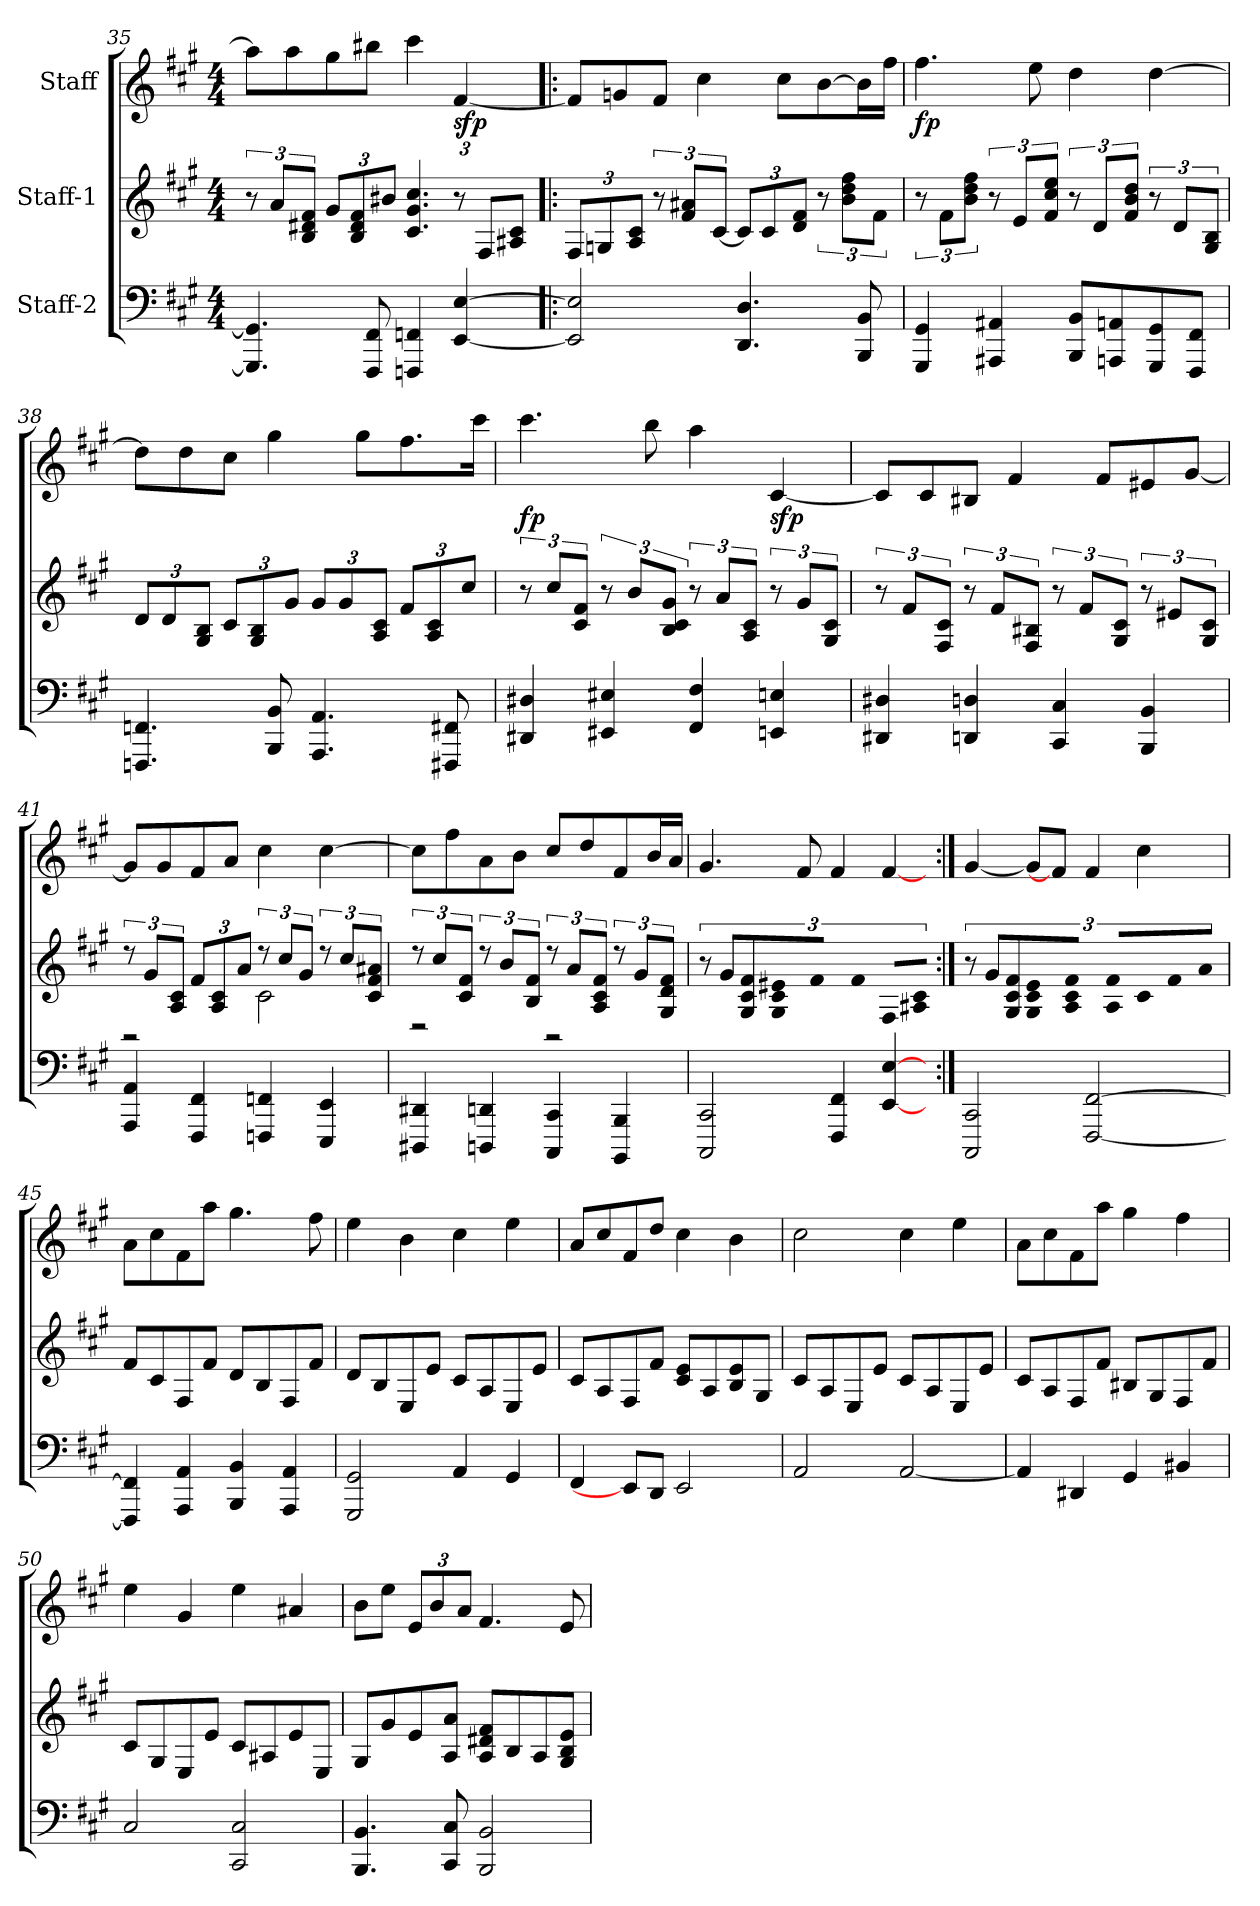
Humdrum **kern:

**kern	**kern	**kern	**dynam
*part3	*part2	*part1	*part1
*staff3	*staff2	*staff1	*staff1
*I"Staff-2	*I"Staff-1	*I"Staff	*
!!LO:LB:g=z
*clefF4	*clefG2	*clefG2	*
*k[f#c#g#]	*k[f#c#g#]	*k[f#c#g#]	*
*M4/4	*M4/4	*M4/4	*
=35	=35	=35	=35
4.GGG#/] 4.GG#/]	12r	8aa\L]	.
.	12a/L	.	.
.	.	8aa\	.
.	12B/ 12d#X/ 12f#/J	.	.
*	*Xbrackettup	*	*
.	12g#/L	8gg#\	.
.	12B/ 12d#/ 12f#/	.	.
8FFF#/ 8FF#/	.	8bb#X\J	.
.	12b#X/J	.	.
4FFFn/ 4FFn/	6.c#/ 6.g#/ 6.cc#/	4ccc#\	.
*	*brackettup	*	*
!	!	!	!LO:DY:b
[4EE/ [4E/	12r	[4f#/	sfp
.	12F#/L	.	.
.	12A#X/ 12c#/J	.	.
=36!|:	=36!|:	=36!|:	=36!|:
*	*Xbrackettup	*	*
2EE/] 2E/]	12F#/L	8f#/L]	.
.	12Gn/	.	.
.	.	8gn/	.
.	12A/ 12c#/J	.	.
*	*brackettup	*	*
.	12r	8f#/J	.
.	12f#/ 12a#X/L	.	.
.	.	4cc#\	.
.	[12c#/J	.	.
*	*Xbrackettup	*	*
4.DD/ 4.D/	12c#/L]	.	.
.	12c#/	.	.
.	.	8cc#\L	.
.	12d/ 12f#/J	.	.
*	*brackettup	*	*
.	12r	[8b\	.
.	12b\ 12dd\ 12ff#\L	.	.
8BBB/ 8BB/	.	16b\L]	.
.	12f#\J	.	.
.	.	16ff#\JJ	.
!!LO:LB:g=z
=37	=37	=37	=37
!	!	!	!LO:DY:b
4GGG#/ 4GG#/	12r	4.ff#\	fp
.	12f#\L	.	.
.	12b\ 12dd\ 12ff#\J	.	.
4AAA#X/ 4AA#X/	12r	.	.
.	12e/L	.	.
.	.	8ee\	.
.	12f#/ 12cc#/ 12ee/J	.	.
8BBB/ 8BB/L	12r	4dd\	.
.	12d/L	.	.
8AAAn/ 8AAn/	.	.	.
.	12f#/ 12b/ 12dd/J	.	.
8GGG#/ 8GG#/	12r	[4dd\	.
.	12d/L	.	.
8FFF#/ 8FF#/J	.	.	.
.	12G#/ 12B/J	.	.
!!LO:PB:g=z
=38	=38	=38	=38
*	*Xbrackettup	*	*
4.FFFn/ 4.FFn/	12d/L	8dd\L]	.
.	12d/	.	.
.	.	8dd\	.
.	12G#/ 12B/J	.	.
.	12c#/L	8cc#\J	.
.	12G#/ 12B/	.	.
8BBB/ 8BB/	.	4gg#\	.
.	12g#/J	.	.
4.AAA/ 4.AA/	12g#/L	.	.
.	12g#/	.	.
.	.	8gg#\L	.
.	12A/ 12c#/J	.	.
.	12f#/L	8.ff#\	.
.	12A/ 12c#/	.	.
8FFF#X/ 8FF#X/	.	.	.
.	12cc#/J	.	.
.	.	16ccc#\Jk	.
=39	=39	=39	=39
*	*brackettup	*	*
!	!	!	!LO:DY:b
4DD#X/ 4D#X/	12r	4.ccc#\	fp
.	12cc#/L	.	.
.	12c#/ 12f#/J	.	.
4EE#X/ 4E#X/	12r	.	.
.	12b/L	.	.
.	.	8bb\	.
.	12B/ 12c#/ 12g#/J	.	.
4FF#/ 4F#/	12r	4aa\	.
.	12a/L	.	.
.	12A/ 12c#/J	.	.
!	!	!	!LO:DY:b
4EEn/ 4En/	12r	[4c#/	sfp
.	12g#/L	.	.
.	12G#/ 12c#/J	.	.
!!LO:LB:g=z
=40	=40	=40	=40
4DD#X/ 4D#X/	12r	8c#/L]	.
.	12f#/L	.	.
.	.	8c#/	.
.	12F#/ 12c#/J	.	.
4DDn/ 4Dn/	12r	8B#X/J	.
.	12f#/L	.	.
.	.	4f#/	.
.	12F#/ 12B#X/J	.	.
4CC#/ 4C#/	12r	.	.
.	12f#/L	.	.
.	.	8f#/L	.
.	12G#/ 12c#/J	.	.
4BBB/ 4BB/	12r	8e#X/	.
.	12e#X/L	.	.
.	.	[8g#/J	.
.	12G#/ 12c#/J	.	.
!!LO:LB:g=z
=41	=41	=41	=41
*	*^	*	*
4AAA/ 4AA/	12r	2r	8g#/L]	.
.	12g#/L	.	.	.
.	.	.	8g#/	.
.	12A/ 12c#/J	.	.	.
*	*Xbrackettup	*	*	*
4FFF#/ 4FF#/	12f#/L	.	8f#/	.
.	12A/ 12c#/	.	.	.
.	.	.	8a/J	.
.	12a/J	.	.	.
*	*brackettup	*	*	*
4FFFn/ 4FFn/	12r	2c#\	4cc#\	.
.	12cc#/L	.	.	.
.	12g#/J	.	.	.
4EEE/ 4EE/	12r	.	[4cc#\	.
.	12cc#/L	.	.	.
.	12c#/ 12f#/ 12a#X/J	.	.	.
=42	=42	=42	=42	=42
4DDD#X/ 4DD#X/	12r	2r	8cc#\L]	.
.	12cc#/L	.	.	.
.	.	.	8ff#\	.
.	12c#/ 12f#/J	.	.	.
4DDDn/ 4DDn/	12r	.	8a\	.
.	12b/L	.	.	.
.	.	.	8b\J	.
.	12B/ 12f#/J	.	.	.
4CCC#/ 4CC#/	12r	2r	8cc#/L	.
.	12a/L	.	.	.
.	.	.	8dd/	.
.	12A/ 12c#/ 12f#/J	.	.	.
4BBBB/ 4BBB/	12r	.	8f#/	.
.	12g#/L	.	.	.
.	.	.	16b/L	.
.	12G#/ 12d/ 12f#/J	.	.	.
.	.	.	16a/JJ	.
*	*v	*v	*	*
=43	=43	=43	=43
2CCC#/ 2CC#/	12r	4.g#/	.
.	12g#/L	.	.
.	12G#/ 12c#/ 12f#/	.	.
.	8G#/ 8c#/ 8e#X/	.	.
.	8f#/J	8f#/	.
4FFF#/ 4FF#/	4f#/	4f#/	.
[4EE/ [4E/	8F#/L	[4f#/	.
.	8A#X/ 8c#/J	.	.
!!LO:PB:g=z
=44:|!	=44:|!	=44:|!	=44:|!
2CCC#/ 2CC#/	12r	[4g#/	.
.	12g#/L	.	.
.	12G#/ 12c#/ 12f#/	.	.
.	8G#/ 8c#/ 8e/	8g#/L]	.
.	8A/ 8c#/ 8f#/J	8f#/J]	.
[2FFF#/ [2FF#/	8A/ 8f#/L	4f#/	.
.	8c#/	.	.
.	8f#/	4cc#\	.
.	8a/J	.	.
=45	=45	=45	=45
4FFF#/] 4FF#/]	8f#/L	8a\L	.
.	8c#/	8cc#\	.
4AAA/ 4AA/	8F#/	8f#\	.
.	8f#/J	8aa\J	.
4BBB/ 4BB/	8d/L	4.gg#\	.
.	8B/	.	.
4AAA/ 4AA/	8F#/	.	.
.	8f#/J	8ff#\	.
=46	=46	=46	=46
2GGG#/ 2GG#/	8d/L	4ee\	.
.	8B/	.	.
.	8E/	4b\	.
.	8e/J	.	.
4AA/	8c#/L	4cc#\	.
.	8A/	.	.
4GG#/	8E/	4ee\	.
.	8e/J	.	.
=47	=47	=47	=47
4FF#/	8c#/L	8a/L	.
.	8A/	8cc#/	.
8EE/L]	8F#/	8f#/	.
8DD/J	8f#/J	8dd/J	.
2EE/	8c#/ 8e/L	4cc#\	.
.	8A/	.	.
.	8B/ 8e/	4b\	.
.	8G#/J	.	.
!!LO:LB:g=z
=48	=48	=48	=48
2AA/	8c#/L	2cc#\	.
.	8A/	.	.
.	8E/	.	.
.	8e/J	.	.
[2AA/	8c#/L	4cc#\	.
.	8A/	.	.
.	8E/	4ee\	.
.	8e/J	.	.
=49	=49	=49	=49
4AA/]	8c#/L	8a\L	.
.	8A/	8cc#\	.
4DD#X/	8F#/	8f#\	.
.	8f#/J	8aa\J	.
4GG#/	8B#X/L	4gg#\	.
.	8G#/	.	.
4BB#X/	8F#/	4ff#\	.
.	8f#/J	.	.
=50	=50	=50	=50
2C#/	8c#/L	4ee\	.
.	8G#/	.	.
.	8E/	4g#/	.
.	8e/J	.	.
2CC#/ 2C#/	8c#/L	4ee\	.
.	8A#X/	.	.
.	8e/	4a#X/	.
.	8E/J	.	.
=51	=51	=51	=51
4.BBB/ 4.BB/	8G#/L	8b\L	.
.	8g#/	8ee\J	.
*	*	*Xbrackettup	*
.	8e/	12e/L	.
.	.	12b/	.
8CC#/ 8C#/	8A/ 8a/J	.	.
.	.	12a/J	.
2BBB/ 2BB/	8A/ 8d#X/ 8f#/L	4.f#/	.
.	8B/	.	.
.	8A/	.	.
.	8G#/ 8B/ 8e/J	8e/	.
=	=	=	=
*-	*-	*-	*-
